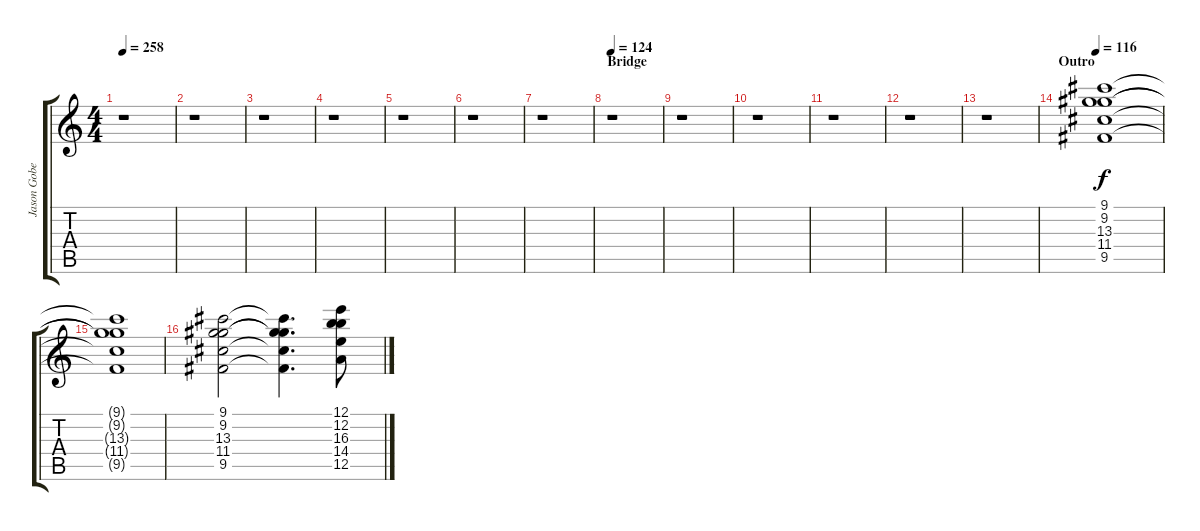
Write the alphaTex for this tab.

\track ("Jason Gobel (clean tone)" "Jason Gobe") {instrument electricguitarclean}
\staff {score tabs}
\tuning (E4 B3 G3 D3 A2 E2) {hide}
\ts (4 4)
\tempo 258
\clef g2
\ks c
r.1{dy f} |
r.1 |
r.1 |
r.1 |
r.1 |
r.1 |
r.1 |
\section ("" "Bridge")
\tempo 124
r.1 |
r.1 |
r.1 |
r.1 |
r.1 |
r.1 |
\section ("" "Outro")
\tempo 116
(9.1 9.2 13.3 11.4 9.5).1 |
(9.1{t} 9.2{t} 13.3{t} 11.4{t} 9.5{t}).1 |
(9.1 9.2 13.3 11.4 9.5).2 (9.1{t} 9.2{t} 13.3{t} 11.4{t} 9.5{t}).4{d} (12.1 12.2 16.3 14.4 12.5).8
